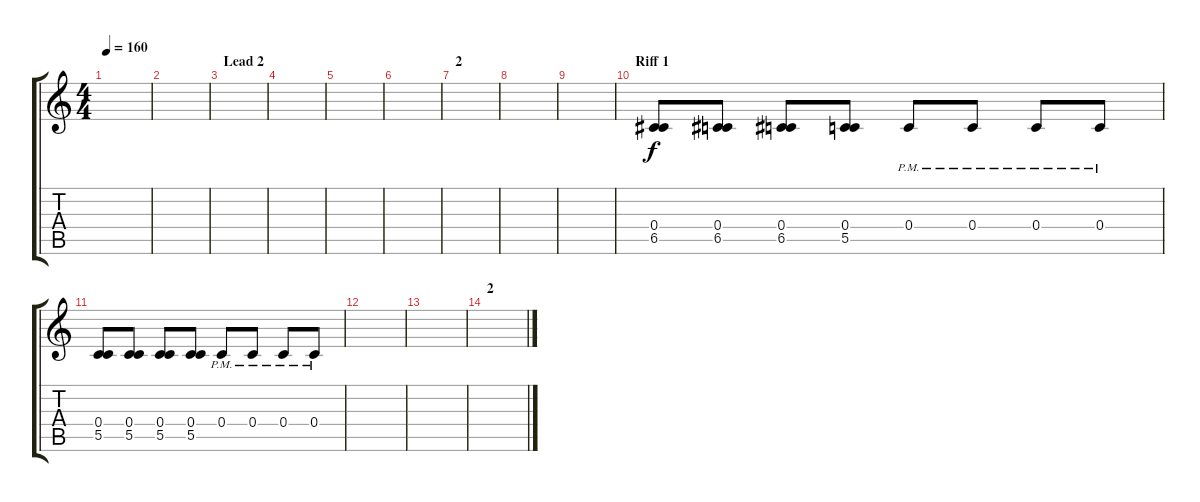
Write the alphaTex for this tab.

\track "" {instrument distortionguitar}
\staff {score tabs}
\tuning (D4 A3 F3 C3 G2 D2) {hide}
\ts (4 4)
\tempo 160
\clef g2
\ks c
|
|
\section ("" "Lead 2")
|
|
|
|
\section ("" "2")
|
|
|
\section ("" "Riff 1")
(0.4 6.5).8{balance 16} (0.4 6.5).8 (0.4 6.5).8 (0.4 5.5).8 0.4{pm}.8 0.4{pm}.8 0.4{pm}.8 0.4{pm}.8 |
(0.4 5.5).8 (0.4 5.5).8 (0.4 5.5).8 (0.4 5.5).8 0.4{pm}.8 0.4{pm}.8 0.4{pm}.8 0.4{pm}.8 |
|
|
\section ("" "2")
